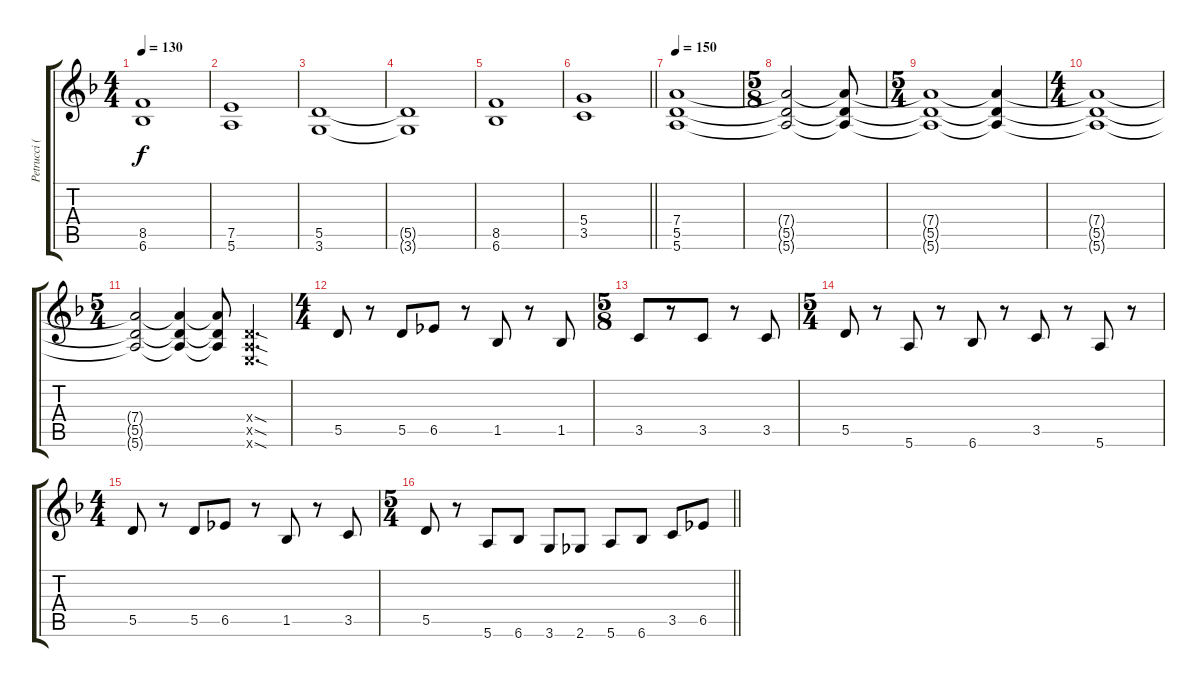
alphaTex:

\track ("Petrucci (guitar two)" "Petrucci (") {instrument distortionguitar}
\staff {score tabs}
\tuning (E4 B3 G3 D3 A2 E2) {hide}
\ts (4 4)
\tempo 130
\clef g2
\ks dminor
(8.5 6.6).1{dy f} |
(7.5 5.6).1 |
(5.5 3.6).1 |
(5.5{t} 3.6{t}).1 |
(8.5 6.6).1 |
\barLineRight lightlight
(5.4 3.5).1 |
\tempo 150
(7.4 5.5 5.6).1 |
\ts (5 8)
(7.4{t} 5.5{t} 5.6{t}).2 (7.4{t} 5.5{t} 5.6{t}).8 |
\ts (5 4)
(7.4{t} 5.5{t} 5.6{t}).1 (7.4{t} 5.5{t} 5.6{t}).4 |
\ts (4 4)
(7.4{t} 5.5{t} 5.6{t}).1 |
\ts (5 4)
(7.4{t} 5.5{t} 5.6{t}).2 (7.4{t} 5.5{t} 5.6{t}).4 (7.4{t} 5.5{t} 5.6{t}).8 (0.4{sod x} 0.5{sod x} 0.6{sod x}).4{d} |
\ts (4 4)
5.5.8{volume 13 balance 0} r.8 5.5.8 6.5.8 r.8 1.5.8 r.8 1.5.8 |
\ts (5 8)
3.5.8 r.8 3.5.8 r.8 3.5.8 |
\ts (5 4)
5.5.8 r.8 5.6.8 r.8 6.6.8 r.8 3.5.8 r.8 5.6.8 r.8 |
\ts (4 4)
5.5.8 r.8 5.5.8 6.5.8 r.8 1.5.8 r.8 3.5.8 |
\ts (5 4)
\barLineRight lightlight
5.5.8 r.8 5.6.8 6.6.8 3.6.8 2.6.8 5.6.8 6.6.8 3.5.8 6.5.8
